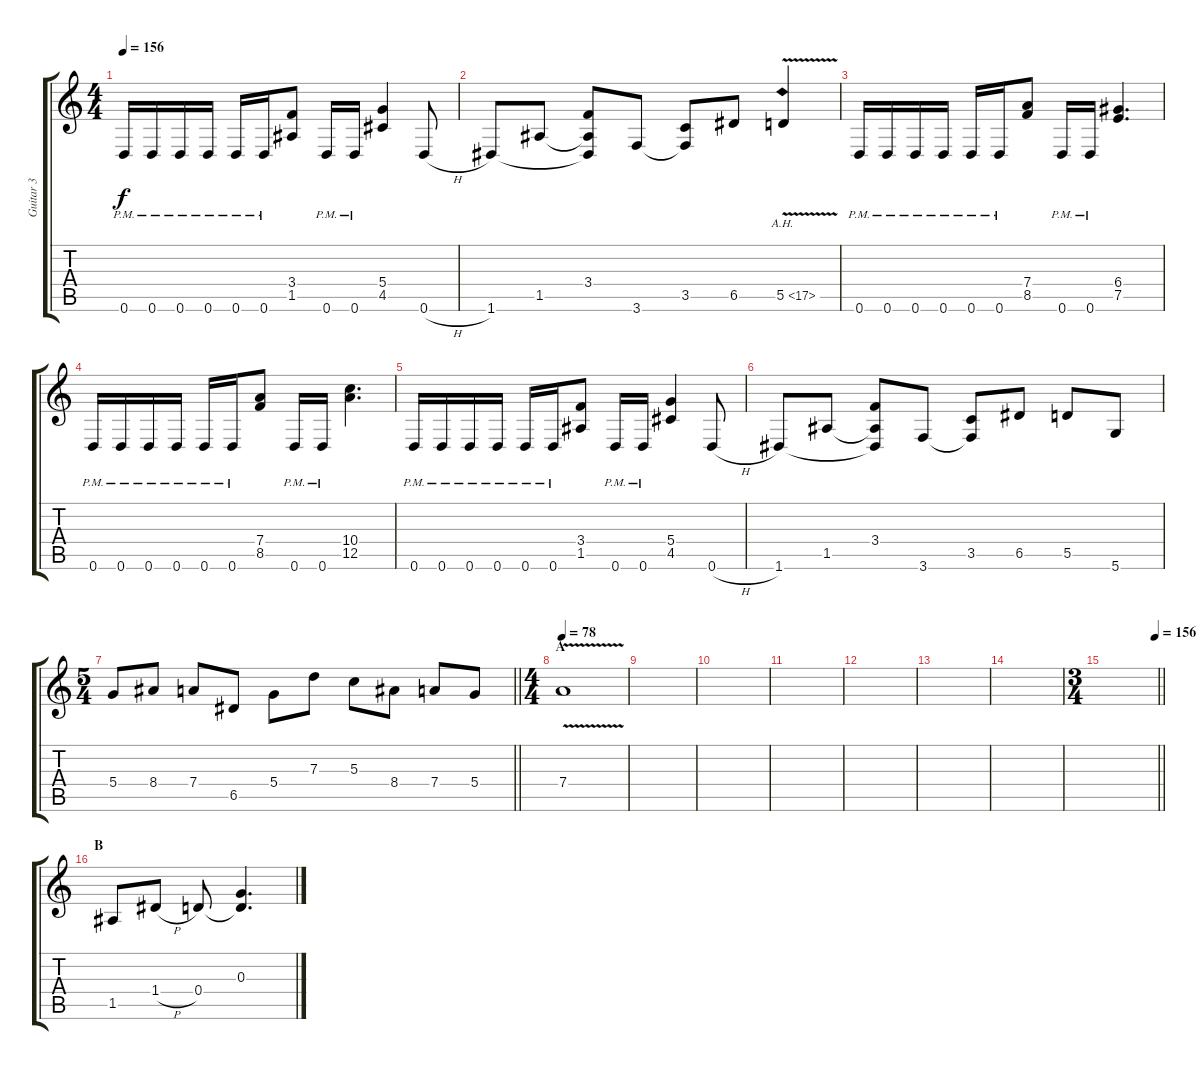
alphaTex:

\track ("Guitar 3" "Guitar 3") {instrument distortionguitar}
\staff {score tabs}
\tuning (E4 B3 G3 D3 A2 D2) {hide}
\ts (4 4)
\tempo 156
\clef g2
\ks c
0.6{pm}.16{dy f} 0.6{pm}.16 0.6{pm}.16 0.6{pm}.16 0.6{pm}.16 0.6{pm}.16 (3.4 1.5).8 0.6{pm}.16 0.6{pm}.16 (5.4 4.5).4 0.6{h}.8 |
1.6.8 1.5.8 (3.4 1.5{t} 1.6{t}).8 3.6.8 (3.5 3.6{t}).8 6.5.8 5.5{ah 12 v}.4 |
0.6{pm}.16 0.6{pm}.16 0.6{pm}.16 0.6{pm}.16 0.6{pm}.16 0.6{pm}.16 (7.4 8.5).8 0.6{pm}.16 0.6{pm}.16 (6.4 7.5).4{d} |
0.6{pm}.16 0.6{pm}.16 0.6{pm}.16 0.6{pm}.16 0.6{pm}.16 0.6{pm}.16 (7.4 8.5).8 0.6{pm}.16 0.6{pm}.16 (10.4 12.5).4{d} |
0.6{pm}.16 0.6{pm}.16 0.6{pm}.16 0.6{pm}.16 0.6{pm}.16 0.6{pm}.16 (3.4 1.5).8 0.6{pm}.16 0.6{pm}.16 (5.4 4.5).4 0.6{h}.8 |
1.6.8 1.5.8 (3.4 1.5{t} 1.6{t}).8 3.6.8 (3.5 3.6{t}).8 6.5.8 5.5.8 5.6.8 |
\ts (5 4)
\barLineRight lightlight
5.4.8 8.4.8 7.4.8 6.5.8 5.4.8 7.3.8 5.3.8 8.4.8 7.4.8 5.4.8 |
\ts (4 4)
\section ("" "A")
\tempo 78
7.4{v}.1{volume 2} |
|
|
|
|
|
|
\ts (3 4)
\tempo (156 0.9583333333333334)
\barLineRight lightlight
|
\section ("" "B")
1.5.8{volume 10} 1.4{h}.8 0.4.8 (0.3 0.4{t}).4{d}
